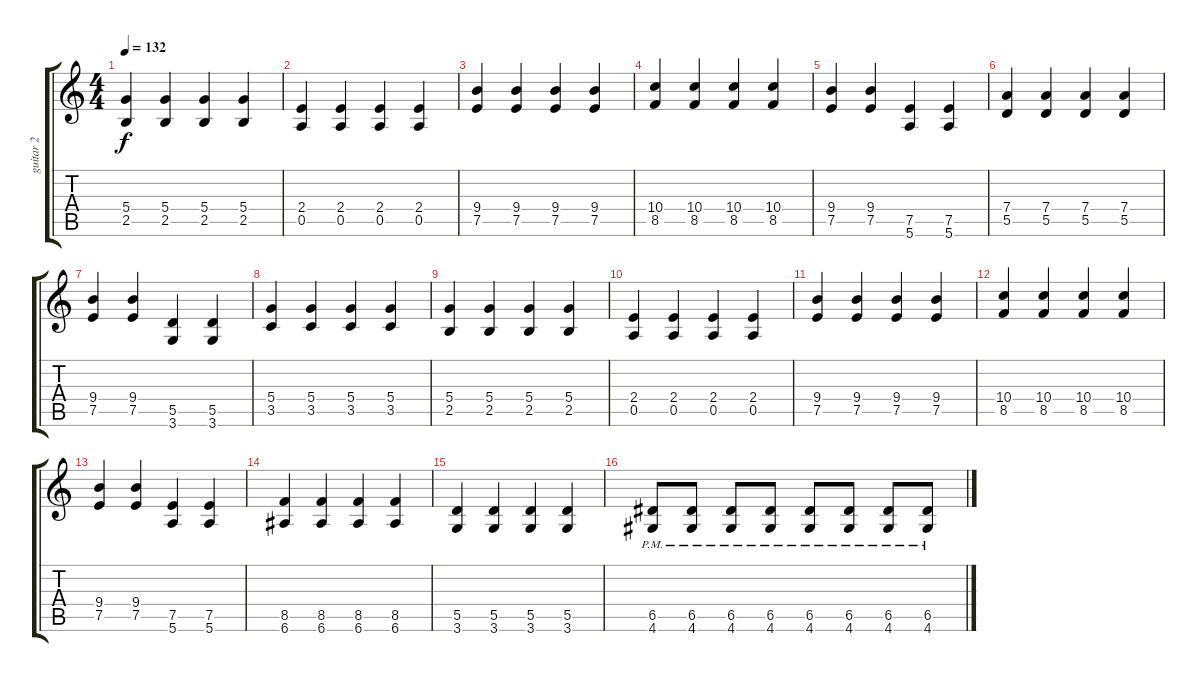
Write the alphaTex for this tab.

\track ("guitar 2" "guitar 2") {instrument distortionguitar}
\staff {score tabs}
\tuning (E4 B3 G3 D3 A2 E2) {hide}
\ts (4 4)
\tempo 132
\clef g2
\ks c
(5.4 2.5).4{dy f} (5.4 2.5).4 (5.4 2.5).4 (5.4 2.5).4 |
(2.4 0.5).4 (2.4 0.5).4 (2.4 0.5).4 (2.4 0.5).4 |
(9.4 7.5).4 (9.4 7.5).4 (9.4 7.5).4 (9.4 7.5).4 |
(10.4 8.5).4 (10.4 8.5).4 (10.4 8.5).4 (10.4 8.5).4 |
(9.4 7.5).4 (9.4 7.5).4 (7.5 5.6).4 (7.5 5.6).4 |
(7.4 5.5).4 (7.4 5.5).4 (7.4 5.5).4 (7.4 5.5).4 |
(9.4 7.5).4 (9.4 7.5).4 (5.5 3.6).4 (5.5 3.6).4 |
(5.4 3.5).4 (5.4 3.5).4 (5.4 3.5).4 (5.4 3.5).4 |
(5.4 2.5).4 (5.4 2.5).4 (5.4 2.5).4 (5.4 2.5).4 |
(2.4 0.5).4 (2.4 0.5).4 (2.4 0.5).4 (2.4 0.5).4 |
(9.4 7.5).4 (9.4 7.5).4 (9.4 7.5).4 (9.4 7.5).4 |
(10.4 8.5).4 (10.4 8.5).4 (10.4 8.5).4 (10.4 8.5).4 |
(9.4 7.5).4 (9.4 7.5).4 (7.5 5.6).4 (7.5 5.6).4 |
(8.5 6.6).4 (8.5 6.6).4 (8.5 6.6).4 (8.5 6.6).4 |
(5.5 3.6).4 (5.5 3.6).4 (5.5 3.6).4 (5.5 3.6).4 |
(6.5{pm} 4.6{pm}).8 (6.5{pm} 4.6{pm}).8 (6.5{pm} 4.6{pm}).8 (6.5{pm} 4.6{pm}).8 (6.5{pm} 4.6{pm}).8 (6.5{pm} 4.6{pm}).8 (6.5{pm} 4.6{pm}).8 (6.5{pm} 4.6{pm}).8
